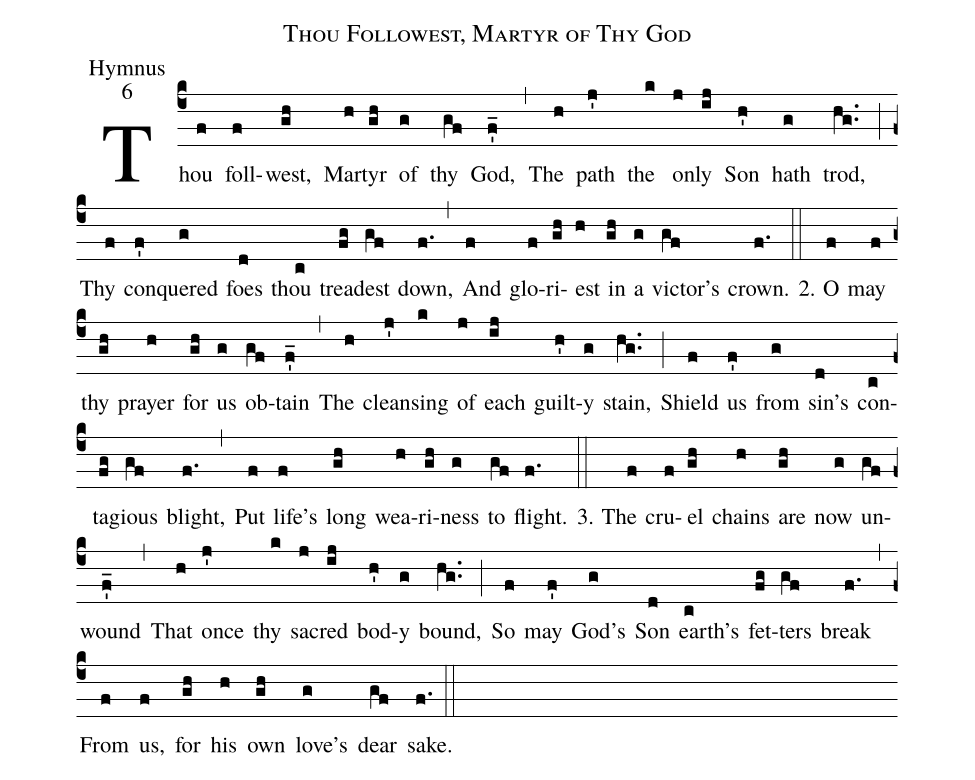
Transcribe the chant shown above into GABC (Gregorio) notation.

name: Thou Followest, Martyr of Thy God;
office-part: Hymnus;
mode: 6;
%%
(c4)Thou(f) foll-(f)west,(gh) Mar(h)tyr(gh) of(g) thy(gf) God,(f'_) (,)
The(h) path(j') the(k) on(j)ly(ij) Son(h') hath(g) trod,(hg..) (;)
Thy(f) con(f')quered(g) foes(d) thou(c) tread(fg)est(gf) down,(f.) (,)
And(f) glo(f)ri(gh)est(h) in(gh) a(g) victor's(gf) crown.(f.) (::)

2. O(f) may(f) thy(gh) prayer(h) for(gh) us(g) ob(gf)tain(f'_) (,)
The(h) cleans(j')ing(k) of(j) each(ij) guilt(h')y(g) stain,(hg..) (;)
Shield(f) us(f') from(g) sin's(d) con(c)ta(fg)gious(gf) blight,(f.) (,)
Put(f) life's(f) long(gh) wea(h)ri(gh)ness(g) to(gf) flight.(f.) (::)

3. The(f) cru(f)el(gh) chains(h) are(gh) now(g) un(gf)wound(f'_) (,)
That(h) once(j') thy(k) sa(j)cred(ij) bod(h')y(g) bound,(hg..) (;)
So(f) may(f') God's(g) Son(d) earth's(c) fet(fg)ters(gf) break(f.) (,)
From(f) us,(f) for(gh) his(h) own(gh) love's(g) dear(gf) sake.(f.) (::)
